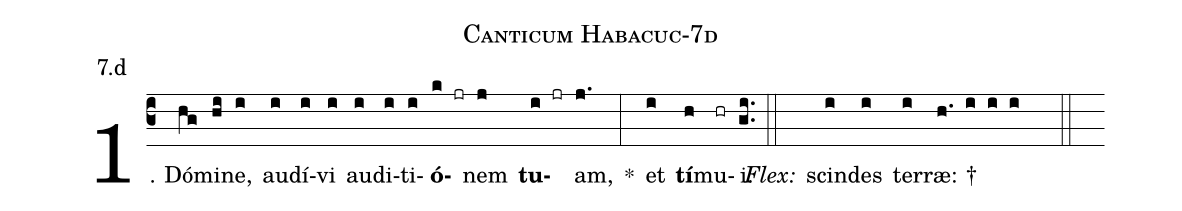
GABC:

name: Canticum Habacuc-7d;
annotation: 7.d;
%%
(c3)1. Dó(hg)mi(hi)ne,(i) au(i)dí(i)vi(i) au(i)di(i)ti(i)<b>ó</b>(k jr)nem(j) <b>tu</b>(i jr)am,(j.) *(:) et(i) <b>tí</b>(h)mu(hr)i.(gi..) (::)
<i>Flex:</i>()  scin(i)des(i) ter(i)ræ: †(h. i i i  ::)
